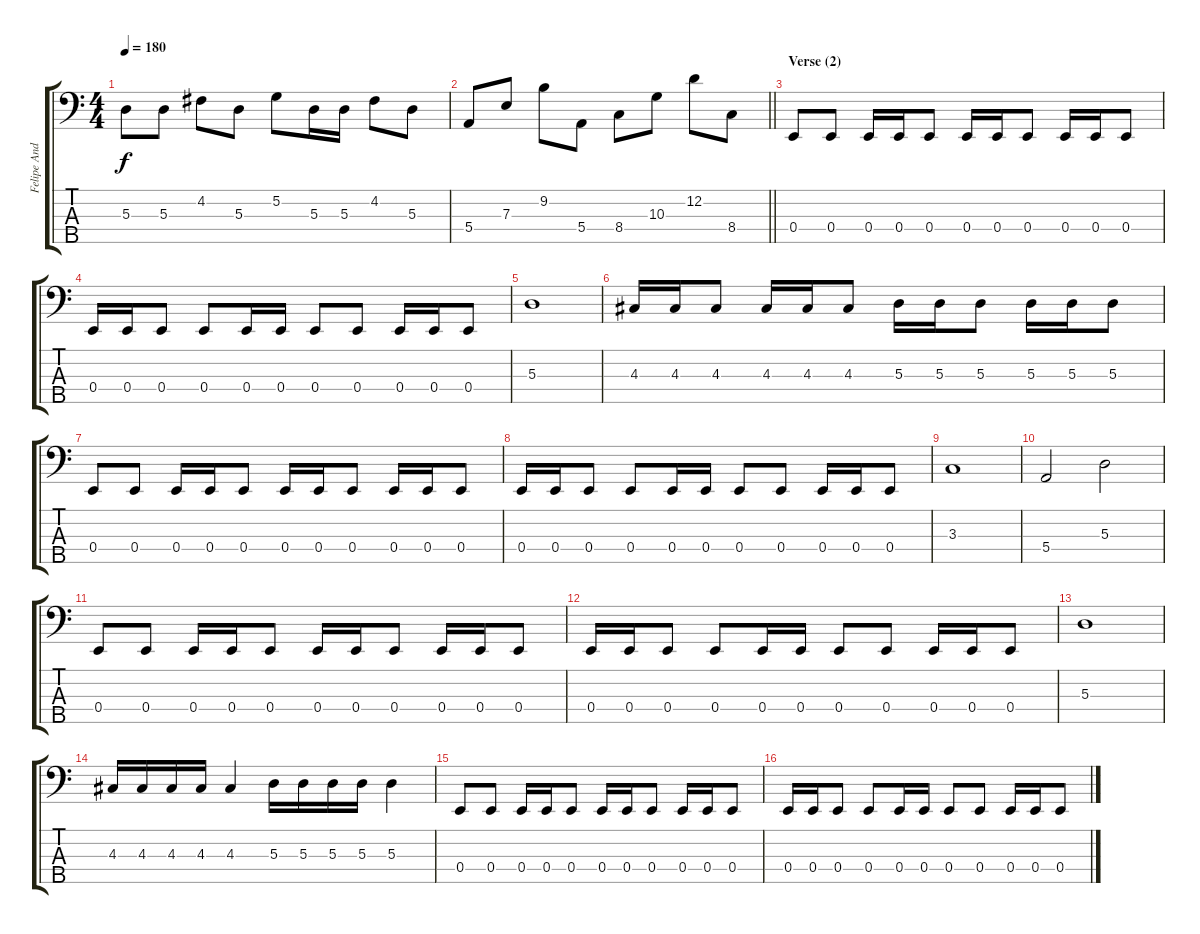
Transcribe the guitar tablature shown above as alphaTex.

\track ("Felipe Andreoli" "Felipe And") {instrument electricbassfinger}
\staff {score tabs}
\tuning (G2 D2 A1 E1 B0) {hide}
\ts (4 4)
\tempo 180
\clef f4
\ks c
5.3.8{dy f} 5.3.8 4.2.8 5.3.8 5.2.8 5.3.16 5.3.16 4.2.8 5.3.8 |
\barLineRight lightlight
5.4.8 7.3.8 9.2.8 5.4.8 8.4.8 10.3.8 12.2.8 8.4.8 |
\section ("" "Verse (2)")
0.4.8 0.4.8 0.4.16 0.4.16 0.4.8 0.4.16 0.4.16 0.4.8 0.4.16 0.4.16 0.4.8 |
0.4.16 0.4.16 0.4.8 0.4.8 0.4.16 0.4.16 0.4.8 0.4.8 0.4.16 0.4.16 0.4.8 |
5.3.1 |
4.3.16 4.3.16 4.3.8 4.3.16 4.3.16 4.3.8 5.3.16 5.3.16 5.3.8 5.3.16 5.3.16 5.3.8 |
0.4.8 0.4.8 0.4.16 0.4.16 0.4.8 0.4.16 0.4.16 0.4.8 0.4.16 0.4.16 0.4.8 |
0.4.16 0.4.16 0.4.8 0.4.8 0.4.16 0.4.16 0.4.8 0.4.8 0.4.16 0.4.16 0.4.8 |
3.3.1 |
5.4.2 5.3.2 |
0.4.8 0.4.8 0.4.16 0.4.16 0.4.8 0.4.16 0.4.16 0.4.8 0.4.16 0.4.16 0.4.8 |
0.4.16 0.4.16 0.4.8 0.4.8 0.4.16 0.4.16 0.4.8 0.4.8 0.4.16 0.4.16 0.4.8 |
5.3.1 |
4.3.16 4.3.16 4.3.16 4.3.16 4.3.4 5.3.16 5.3.16 5.3.16 5.3.16 5.3.4 |
0.4.8 0.4.8 0.4.16 0.4.16 0.4.8 0.4.16 0.4.16 0.4.8 0.4.16 0.4.16 0.4.8 |
0.4.16 0.4.16 0.4.8 0.4.8 0.4.16 0.4.16 0.4.8 0.4.8 0.4.16 0.4.16 0.4.8
